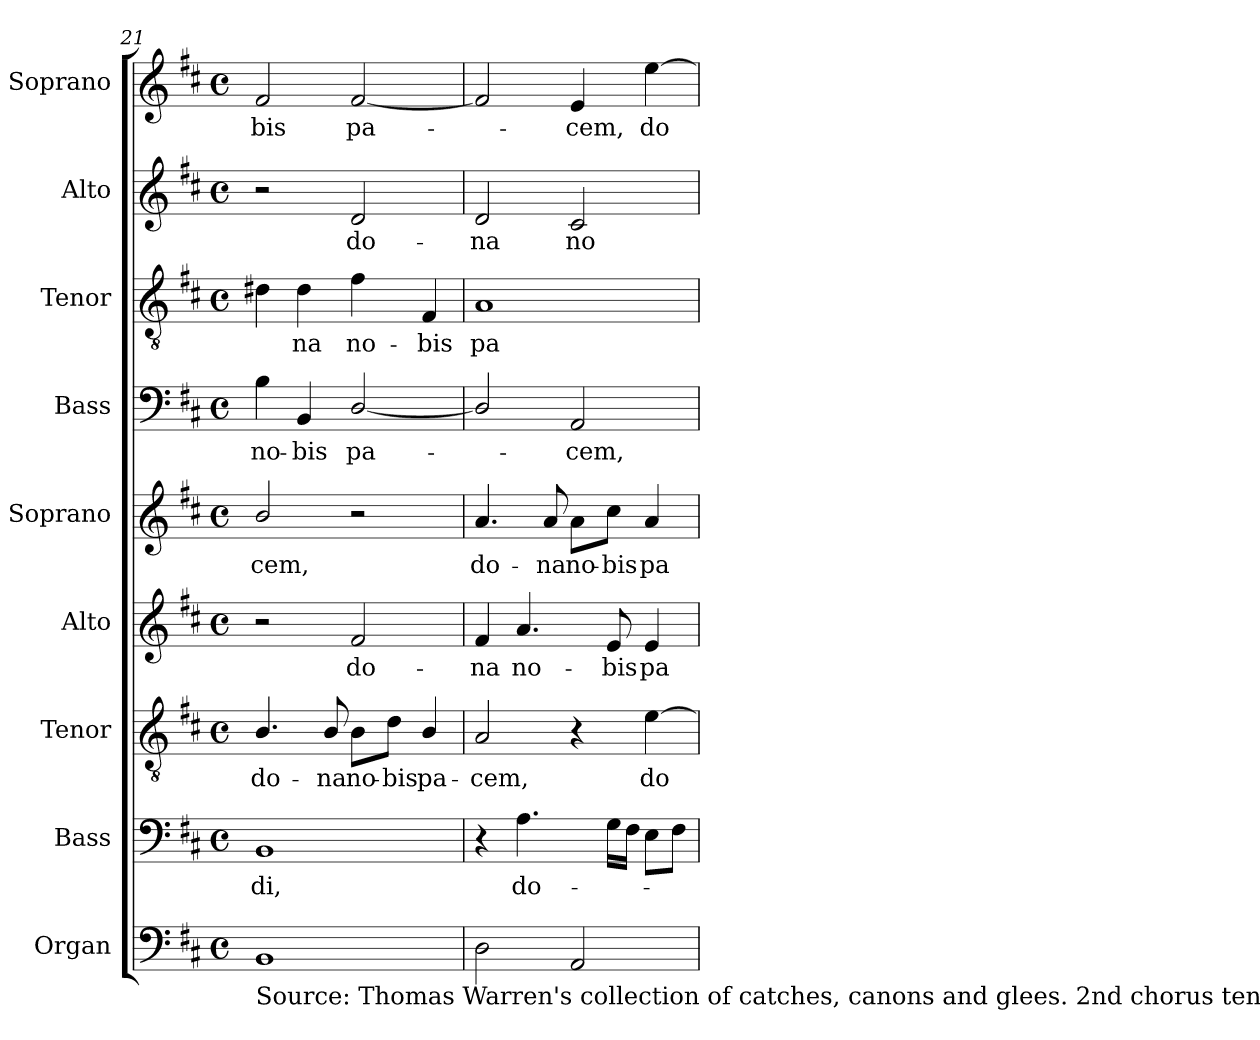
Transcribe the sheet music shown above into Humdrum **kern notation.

**kern	**kern	**text	**kern	**text	**kern	**text	**kern	**text	**kern	**text	**kern	**text	**kern	**text	**kern	**text
*part9	*part8	*part8	*part7	*part7	*part6	*part6	*part5	*part5	*part4	*part4	*part3	*part3	*part2	*part2	*part1	*part1
*staff9	*staff8	*staff8	*staff7	*staff7	*staff6	*staff6	*staff5	*staff5	*staff4	*staff4	*staff3	*staff3	*staff2	*staff2	*staff1	*staff1
*I"Organ	*I"Bass	*	*I"Tenor	*	*I"Alto	*	*I"Soprano	*	*I"Bass	*	*I"Tenor	*	*I"Alto	*	*I"Soprano	*
*I'Org.	*I'B.	*	*I'T.	*	*I'A.	*	*I'S.	*	*I'B.	*	*I'T.	*	*I'A.	*	*I'S.	*
!!LO:LB:g=z
*clefF4	*clefF4	*	*clefGv2	*	*clefG2	*	*clefG2	*	*clefF4	*	*clefGv2	*	*clefG2	*	*clefG2	*
*	*	*	*ITrd7c12	*	*	*	*	*	*	*	*ITrd7c12	*	*	*	*	*
*k[f#c#]	*k[f#c#]	*	*k[f#c#]	*	*k[f#c#]	*	*k[f#c#]	*	*k[f#c#]	*	*k[f#c#]	*	*k[f#c#]	*	*k[f#c#]	*
*D:	*D:	*	*D:	*	*D:	*	*D:	*	*D:	*	*D:	*	*D:	*	*D:	*
*M4/4	*M4/4	*	*M4/4	*	*M4/4	*	*M4/4	*	*M4/4	*	*M4/4	*	*M4/4	*	*M4/4	*
*met(c)	*met(c)	*	*met(c)	*	*met(c)	*	*met(c)	*	*met(c)	*	*met(c)	*	*met(c)	*	*met(c)	*
=21	=21	=21	=21	=21	=21	=21	=21	=21	=21	=21	=21	=21	=21	=21	=21	=21
!	!	!LO:LY:b:color=#000000	!	!	!	!	!	!	!	!	!	!	!	!	!	!
!	!	!	!	!LO:LY:b:color=#000000	!	!	!	!	!	!	!	!	!	!	!	!
!	!	!	!	!	!	!	!	!LO:LY:b:color=#000000	!	!	!	!	!	!	!	!
!	!	!	!	!	!	!	!	!	!	!LO:LY:b:color=#000000	!	!	!	!	!	!
!LO:TX:b:t=Source&colon; Thomas Warren's collection of catches, canons and glees. 2nd chorus tenor's A in bar 22 is sharp in source.	!	!	!	!	!	!	!	!	!	!	!	!	!	!	!	!
!	!	!	!	!	!	!	!	!	!	!	!	!	!	!	!	!LO:LY:b:color=#000000
1BBi	1BBi	-di,	4.BBi/	do-	2r	.	2bi/	-cem,	4Bi\	no-	4D#Xi\	.	2r	.	2f#i/	-bis
!	!	!	!	!	!	!	!	!	!	!LO:LY:b:color=#000000	!	!	!	!	!	!
!	!	!	!	!	!	!	!	!	!	!	!	!LO:LY:b:color=#000000	!	!	!	!
.	.	.	.	.	.	.	.	.	4BBi/	-bis	4D#i\	-na	.	.	.	.
!	!	!	!	!LO:LY:b:color=#000000	!	!	!	!	!	!	!	!	!	!	!	!
.	.	.	8BBi/	-na	.	.	.	.	.	.	.	.	.	.	.	.
!	!	!	!	!LO:LY:b:color=#000000	!	!	!	!	!	!	!	!	!	!	!	!
!	!	!	!	!	!	!LO:LY:b:color=#000000	!	!	!	!	!	!	!	!	!	!
!	!	!	!	!	!	!	!	!	!	!LO:LY:b:color=#000000	!	!	!	!	!	!
!	!	!	!	!	!	!	!	!	!	!	!	!LO:LY:b:color=#000000	!	!	!	!
!	!	!	!	!	!	!	!	!	!	!	!	!	!	!LO:LY:b:color=#000000	!	!
!	!	!	!	!	!	!	!	!	!	!	!	!	!	!	!	!LO:LY:b:color=#000000
.	.	.	8BBi\L	no-	2f#i/	do-	2r	.	[2Di/	pa-	4F#i\	no-	2di/	do-	[2f#i/	pa-
!	!	!	!	!LO:LY:b:color=#000000	!	!	!	!	!	!	!	!	!	!	!	!
.	.	.	8Di\J	-bis	.	.	.	.	.	.	.	.	.	.	.	.
!	!	!	!	!LO:LY:b:color=#000000	!	!	!	!	!	!	!	!	!	!	!	!
!	!	!	!	!	!	!	!	!	!	!	!	!LO:LY:b:color=#000000	!	!	!	!
.	.	.	4BBi/	pa-	.	.	.	.	.	.	4FF#i/	-bis	.	.	.	.
=22	=22	=22	=22	=22	=22	=22	=22	=22	=22	=22	=22	=22	=22	=22	=22	=22
!	!	!	!	!LO:LY:b:color=#000000	!	!	!	!	!	!	!	!	!	!	!	!
!	!	!	!	!	!	!LO:LY:b:color=#000000	!	!	!	!	!	!	!	!	!	!
!	!	!	!	!	!	!	!	!LO:LY:b:color=#000000	!	!	!	!	!	!	!	!
!	!	!	!	!	!	!	!	!	!	!	!	!LO:LY:b:color=#000000	!	!	!	!
!	!	!	!	!	!	!	!	!	!	!	!	!	!	!LO:LY:b:color=#000000	!	!
2Di\	4r	.	2AAi/	-cem,	4f#i/	-na	4.ai/	do-	2Di/]	.	1AAi	pa-	2di/	-na	2f#i/]	.
!	!	!LO:LY:b:color=#000000	!	!	!	!	!	!	!	!	!	!	!	!	!	!
!	!	!	!	!	!	!LO:LY:b:color=#000000	!	!	!	!	!	!	!	!	!	!
.	4.Ai\	do-	.	.	4.ai/	no-	.	.	.	.	.	.	.	.	.	.
!	!	!	!	!	!	!	!	!LO:LY:b:color=#000000	!	!	!	!	!	!	!	!
.	.	.	.	.	.	.	8ai/	-na	.	.	.	.	.	.	.	.
!	!	!	!	!	!	!	!	!LO:LY:b:color=#000000	!	!	!	!	!	!	!	!
!	!	!	!	!	!	!	!	!	!	!LO:LY:b:color=#000000	!	!	!	!	!	!
!	!	!	!	!	!	!	!	!	!	!	!	!	!	!LO:LY:b:color=#000000	!	!
!	!	!	!	!	!	!	!	!	!	!	!	!	!	!	!	!LO:LY:b:color=#000000
2AAi/	.	.	4r	.	.	.	8ai\L	no-	2AAi/	-cem,	.	.	2c#i/	no-	4ei/	-cem,
!	!	!	!	!	!	!LO:LY:b:color=#000000	!	!	!	!	!	!	!	!	!	!
!	!	!	!	!	!	!	!	!LO:LY:b:color=#000000	!	!	!	!	!	!	!	!
.	16Gi\LL	.	.	.	8ei/	-bis	8cc#i\J	-bis	.	.	.	.	.	.	.	.
.	16F#i\JJ	.	.	.	.	.	.	.	.	.	.	.	.	.	.	.
!	!	!	!	!LO:LY:b:color=#000000	!	!	!	!	!	!	!	!	!	!	!	!
!	!	!	!	!	!	!LO:LY:b:color=#000000	!	!	!	!	!	!	!	!	!	!
!	!	!	!	!	!	!	!	!LO:LY:b:color=#000000	!	!	!	!	!	!	!	!
!	!	!	!	!	!	!	!	!	!	!	!	!	!	!	!	!LO:LY:b:color=#000000
.	8Ei\L	.	[4Ei\	do-	4ei/	pa-	4ai/	pa-	.	.	.	.	.	.	[4eei\	do-
.	8F#i\J	.	.	.	.	.	.	.	.	.	.	.	.	.	.	.
=	=	=	=	=	=	=	=	=	=	=	=	=	=	=	=	=
*-	*-	*-	*-	*-	*-	*-	*-	*-	*-	*-	*-	*-	*-	*-	*-	*-
